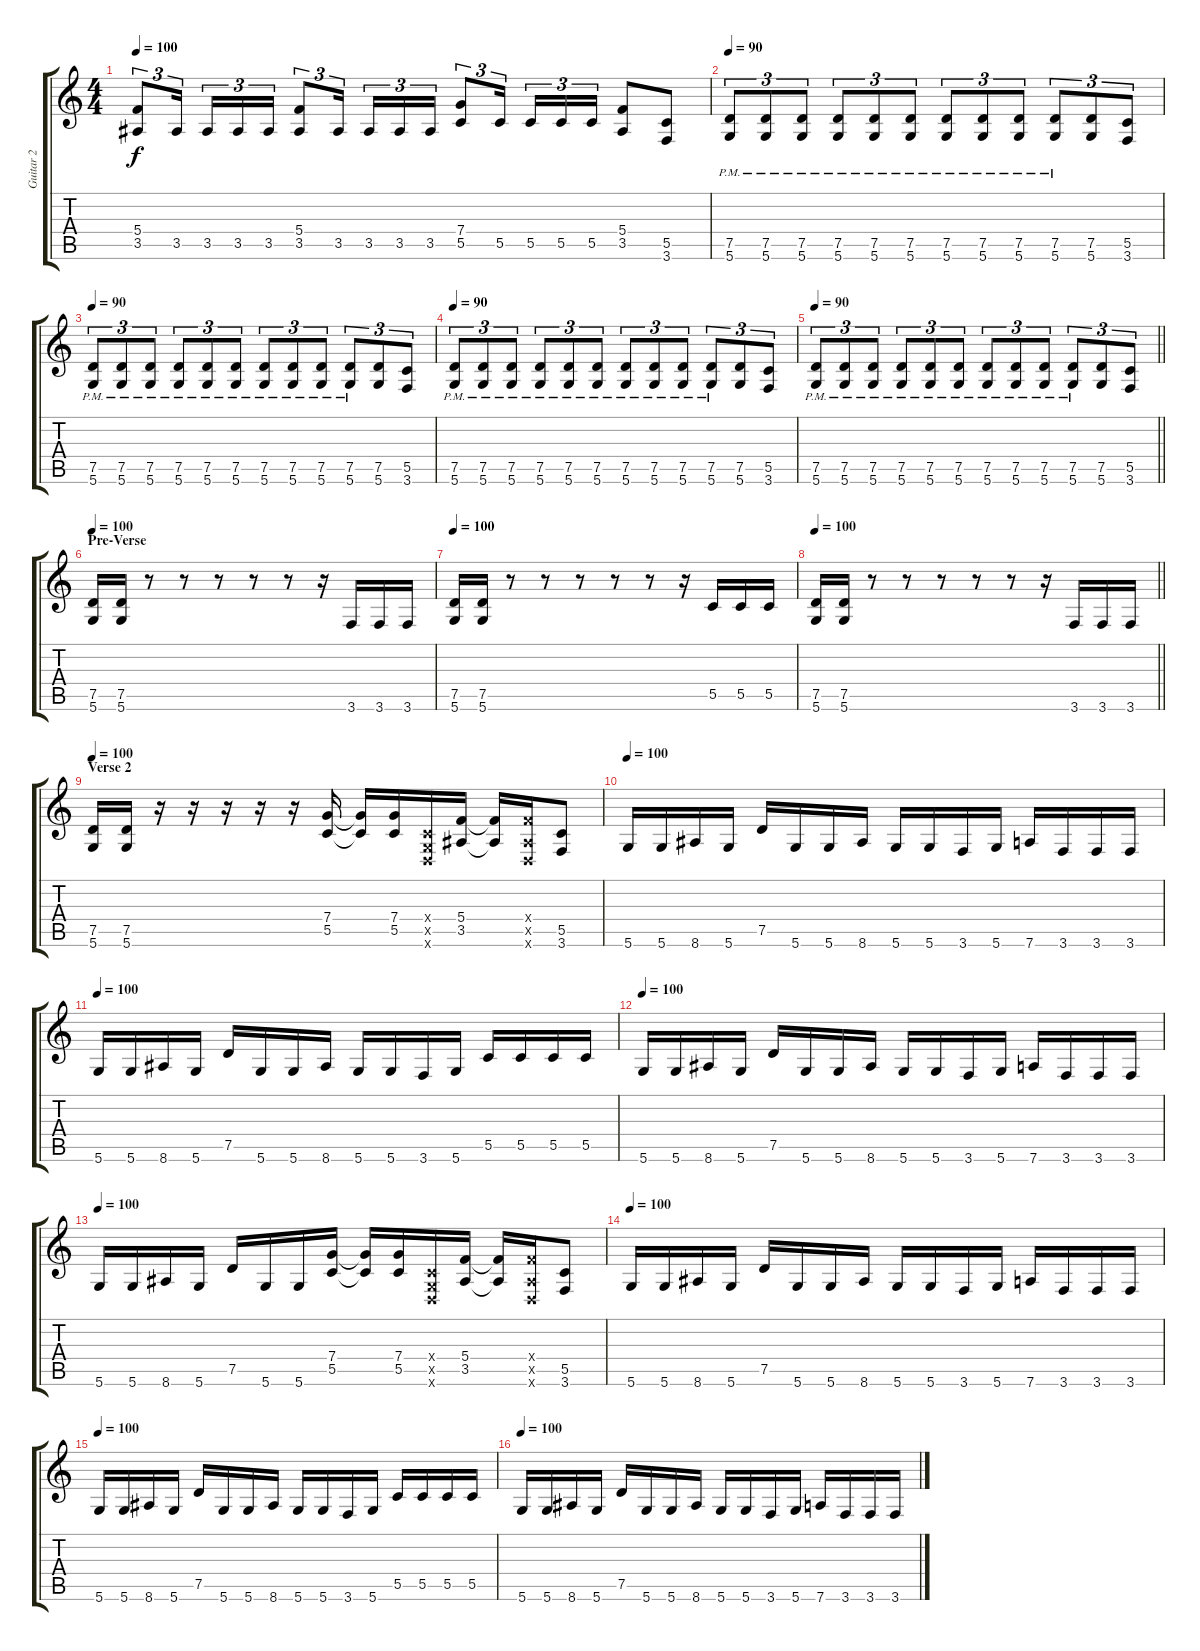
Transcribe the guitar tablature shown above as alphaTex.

\track ("Guitar 2" "Guitar 2") {instrument distortionguitar}
\staff {score tabs}
\tuning (D4 A3 F3 C3 G2 D2) {hide}
\ts (4 4)
\tempo 100
\clef g2
\ks c
(5.4 3.5).8{tu (3 2) dy f} 3.5.16{tu (3 2) beam splitsecondary} 3.5.16{tu (3 2)} 3.5.16{tu (3 2)} 3.5.16{tu (3 2)} (5.4 3.5).8{tu (3 2)} 3.5.16{tu (3 2) beam splitsecondary} 3.5.16{tu (3 2)} 3.5.16{tu (3 2)} 3.5.16{tu (3 2)} (7.4 5.5).8{tu (3 2)} 5.5.16{tu (3 2) beam splitsecondary} 5.5.16{tu (3 2)} 5.5.16{tu (3 2)} 5.5.16{tu (3 2)} (5.4 3.5).8 (5.5 3.6).8 |
\tempo 90
(7.5{pm} 5.6{pm}).8{tu (3 2)} (7.5{pm} 5.6{pm}).8{tu (3 2)} (7.5{pm} 5.6{pm}).8{tu (3 2)} (7.5{pm} 5.6{pm}).8{tu (3 2)} (7.5{pm} 5.6{pm}).8{tu (3 2)} (7.5{pm} 5.6{pm}).8{tu (3 2)} (7.5{pm} 5.6{pm}).8{tu (3 2)} (7.5{pm} 5.6{pm}).8{tu (3 2)} (7.5{pm} 5.6{pm}).8{tu (3 2)} (7.5{pm} 5.6{pm}).8{tu (3 2)} (7.5 5.6).8{tu (3 2)} (5.5 3.6).8{tu (3 2)} |
\tempo 90
(7.5{pm} 5.6{pm}).8{tu (3 2)} (7.5{pm} 5.6{pm}).8{tu (3 2)} (7.5{pm} 5.6{pm}).8{tu (3 2)} (7.5{pm} 5.6{pm}).8{tu (3 2)} (7.5{pm} 5.6{pm}).8{tu (3 2)} (7.5{pm} 5.6{pm}).8{tu (3 2)} (7.5{pm} 5.6{pm}).8{tu (3 2)} (7.5{pm} 5.6{pm}).8{tu (3 2)} (7.5{pm} 5.6{pm}).8{tu (3 2)} (7.5{pm} 5.6{pm}).8{tu (3 2)} (7.5 5.6).8{tu (3 2)} (5.5 3.6).8{tu (3 2)} |
\tempo 90
(7.5{pm} 5.6{pm}).8{tu (3 2)} (7.5{pm} 5.6{pm}).8{tu (3 2)} (7.5{pm} 5.6{pm}).8{tu (3 2)} (7.5{pm} 5.6{pm}).8{tu (3 2)} (7.5{pm} 5.6{pm}).8{tu (3 2)} (7.5{pm} 5.6{pm}).8{tu (3 2)} (7.5{pm} 5.6{pm}).8{tu (3 2)} (7.5{pm} 5.6{pm}).8{tu (3 2)} (7.5{pm} 5.6{pm}).8{tu (3 2)} (7.5{pm} 5.6{pm}).8{tu (3 2)} (7.5 5.6).8{tu (3 2)} (5.5 3.6).8{tu (3 2)} |
\tempo 90
\barLineRight lightlight
(7.5{pm} 5.6{pm}).8{tu (3 2)} (7.5{pm} 5.6{pm}).8{tu (3 2)} (7.5{pm} 5.6{pm}).8{tu (3 2)} (7.5{pm} 5.6{pm}).8{tu (3 2)} (7.5{pm} 5.6{pm}).8{tu (3 2)} (7.5{pm} 5.6{pm}).8{tu (3 2)} (7.5{pm} 5.6{pm}).8{tu (3 2)} (7.5{pm} 5.6{pm}).8{tu (3 2)} (7.5{pm} 5.6{pm}).8{tu (3 2)} (7.5{pm} 5.6{pm}).8{tu (3 2)} (7.5 5.6).8{tu (3 2)} (5.5 3.6).8{tu (3 2)} |
\section ("" "Pre-Verse")
\tempo 100
(7.5 5.6).16 (7.5 5.6).16 r.8 r.8 r.8 r.8 r.8 r.16 3.6.16 3.6.16 3.6.16 |
\tempo 100
(7.5 5.6).16 (7.5 5.6).16 r.8 r.8 r.8 r.8 r.8 r.16 5.5.16 5.5.16 5.5.16 |
\tempo 100
\barLineRight lightlight
(7.5 5.6).16 (7.5 5.6).16 r.8 r.8 r.8 r.8 r.8 r.16 3.6.16 3.6.16 3.6.16 |
\section ("" "Verse 2")
\tempo 100
(7.5 5.6).16 (7.5 5.6).16 r.16 r.16 r.16 r.16 r.16 (7.4 5.5).16 (7.4{t} 5.5{t}).16 (7.4 5.5).16 (0.4{x} 0.5{x} 0.6{x}).16 (5.4 3.5).16 (5.4{t} 3.5{t}).16 (5.4{x} 3.5{x} 0.6{x}).16 (5.5 3.6).8 |
\tempo 100
5.6.16 5.6.16 8.6.16 5.6.16 7.5.16 5.6.16 5.6.16 8.6.16 5.6.16 5.6.16 3.6.16 5.6.16 7.6.16 3.6.16 3.6.16 3.6.16 |
\tempo 100
5.6.16 5.6.16 8.6.16 5.6.16 7.5.16 5.6.16 5.6.16 8.6.16 5.6.16 5.6.16 3.6.16 5.6.16 5.5.16 5.5.16 5.5.16 5.5.16 |
\tempo 100
5.6.16 5.6.16 8.6.16 5.6.16 7.5.16 5.6.16 5.6.16 8.6.16 5.6.16 5.6.16 3.6.16 5.6.16 7.6.16 3.6.16 3.6.16 3.6.16 |
\tempo 100
5.6.16 5.6.16 8.6.16 5.6.16 7.5.16 5.6.16 5.6.16 (7.4 5.5).16 (7.4{t} 5.5{t}).16 (7.4 5.5).16 (0.4{x} 0.5{x} 0.6{x}).16 (5.4 3.5).16 (5.4{t} 3.5{t}).16 (5.4{x} 3.5{x} 0.6{x}).16 (5.5 3.6).8 |
\tempo 100
5.6.16 5.6.16 8.6.16 5.6.16 7.5.16 5.6.16 5.6.16 8.6.16 5.6.16 5.6.16 3.6.16 5.6.16 7.6.16 3.6.16 3.6.16 3.6.16 |
\tempo 100
5.6.16 5.6.16 8.6.16 5.6.16 7.5.16 5.6.16 5.6.16 8.6.16 5.6.16 5.6.16 3.6.16 5.6.16 5.5.16 5.5.16 5.5.16 5.5.16 |
\tempo 100
5.6.16 5.6.16 8.6.16 5.6.16 7.5.16 5.6.16 5.6.16 8.6.16 5.6.16 5.6.16 3.6.16 5.6.16 7.6.16 3.6.16 3.6.16 3.6.16
